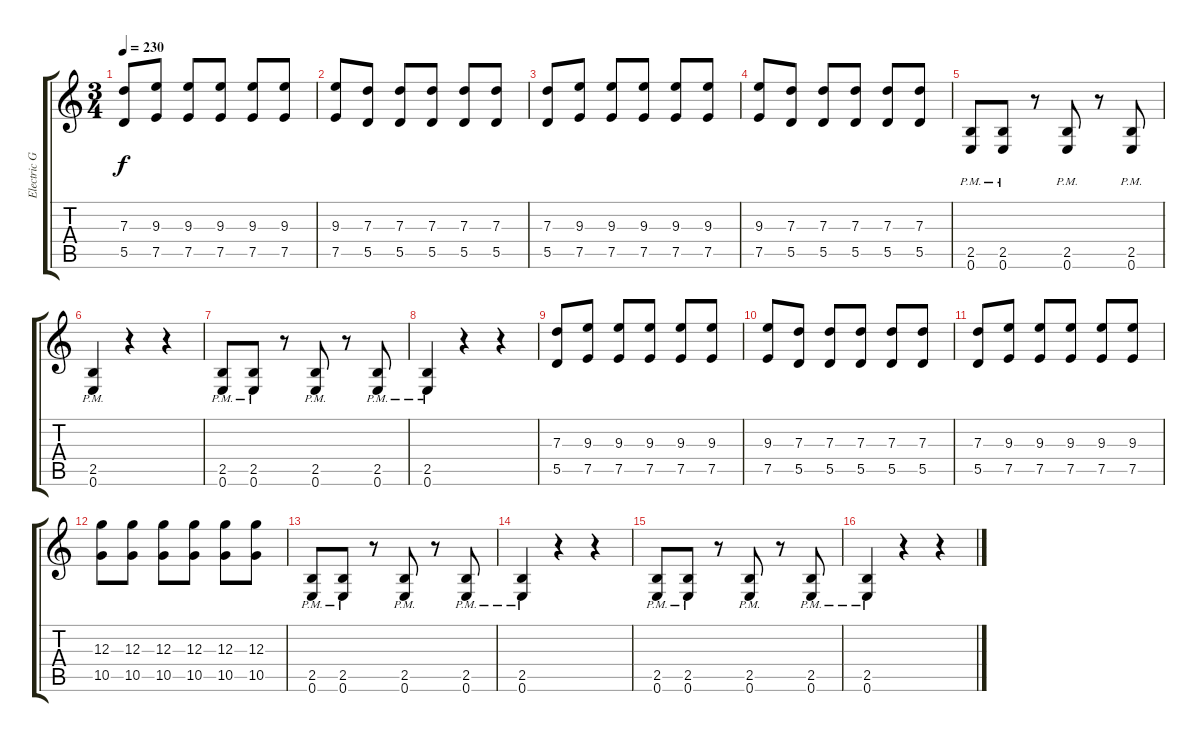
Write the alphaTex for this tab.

\track ("Electric Guitar" "Electric G") {instrument distortionguitar}
\staff {score tabs}
\tuning (E4 B3 G3 D3 A2 E2) {hide}
\ts (3 4)
\tempo 230
\clef g2
\ks c
(7.3 5.5).8{dy f} (9.3 7.5).8 (9.3 7.5).8 (9.3 7.5).8 (9.3 7.5).8 (9.3 7.5).8 |
(9.3 7.5).8 (7.3 5.5).8 (7.3 5.5).8 (7.3 5.5).8 (7.3 5.5).8 (7.3 5.5).8 |
(7.3 5.5).8 (9.3 7.5).8 (9.3 7.5).8 (9.3 7.5).8 (9.3 7.5).8 (9.3 7.5).8 |
(9.3 7.5).8 (7.3 5.5).8 (7.3 5.5).8 (7.3 5.5).8 (7.3 5.5).8 (7.3 5.5).8 |
(2.5{pm} 0.6{pm}).8 (2.5{pm} 0.6{pm}).8 r.8 (2.5{pm} 0.6{pm}).8 r.8 (2.5{pm} 0.6{pm}).8 |
(2.5{pm} 0.6{pm}).4 r.4 r.4 |
(2.5{pm} 0.6{pm}).8 (2.5{pm} 0.6{pm}).8 r.8 (2.5{pm} 0.6{pm}).8 r.8 (2.5{pm} 0.6{pm}).8 |
(2.5{pm} 0.6{pm}).4 r.4 r.4 |
(7.3 5.5).8 (9.3 7.5).8 (9.3 7.5).8 (9.3 7.5).8 (9.3 7.5).8 (9.3 7.5).8 |
(9.3 7.5).8 (7.3 5.5).8 (7.3 5.5).8 (7.3 5.5).8 (7.3 5.5).8 (7.3 5.5).8 |
(7.3 5.5).8 (9.3 7.5).8 (9.3 7.5).8 (9.3 7.5).8 (9.3 7.5).8 (9.3 7.5).8 |
(12.3 10.5).8 (12.3 10.5).8 (12.3 10.5).8 (12.3 10.5).8 (12.3 10.5).8 (12.3 10.5).8 |
(2.5{pm} 0.6{pm}).8 (2.5{pm} 0.6{pm}).8 r.8 (2.5{pm} 0.6{pm}).8 r.8 (2.5{pm} 0.6{pm}).8 |
(2.5{pm} 0.6{pm}).4 r.4 r.4 |
(2.5{pm} 0.6{pm}).8 (2.5{pm} 0.6{pm}).8 r.8 (2.5{pm} 0.6{pm}).8 r.8 (2.5{pm} 0.6{pm}).8 |
(2.5{pm} 0.6{pm}).4 r.4 r.4
